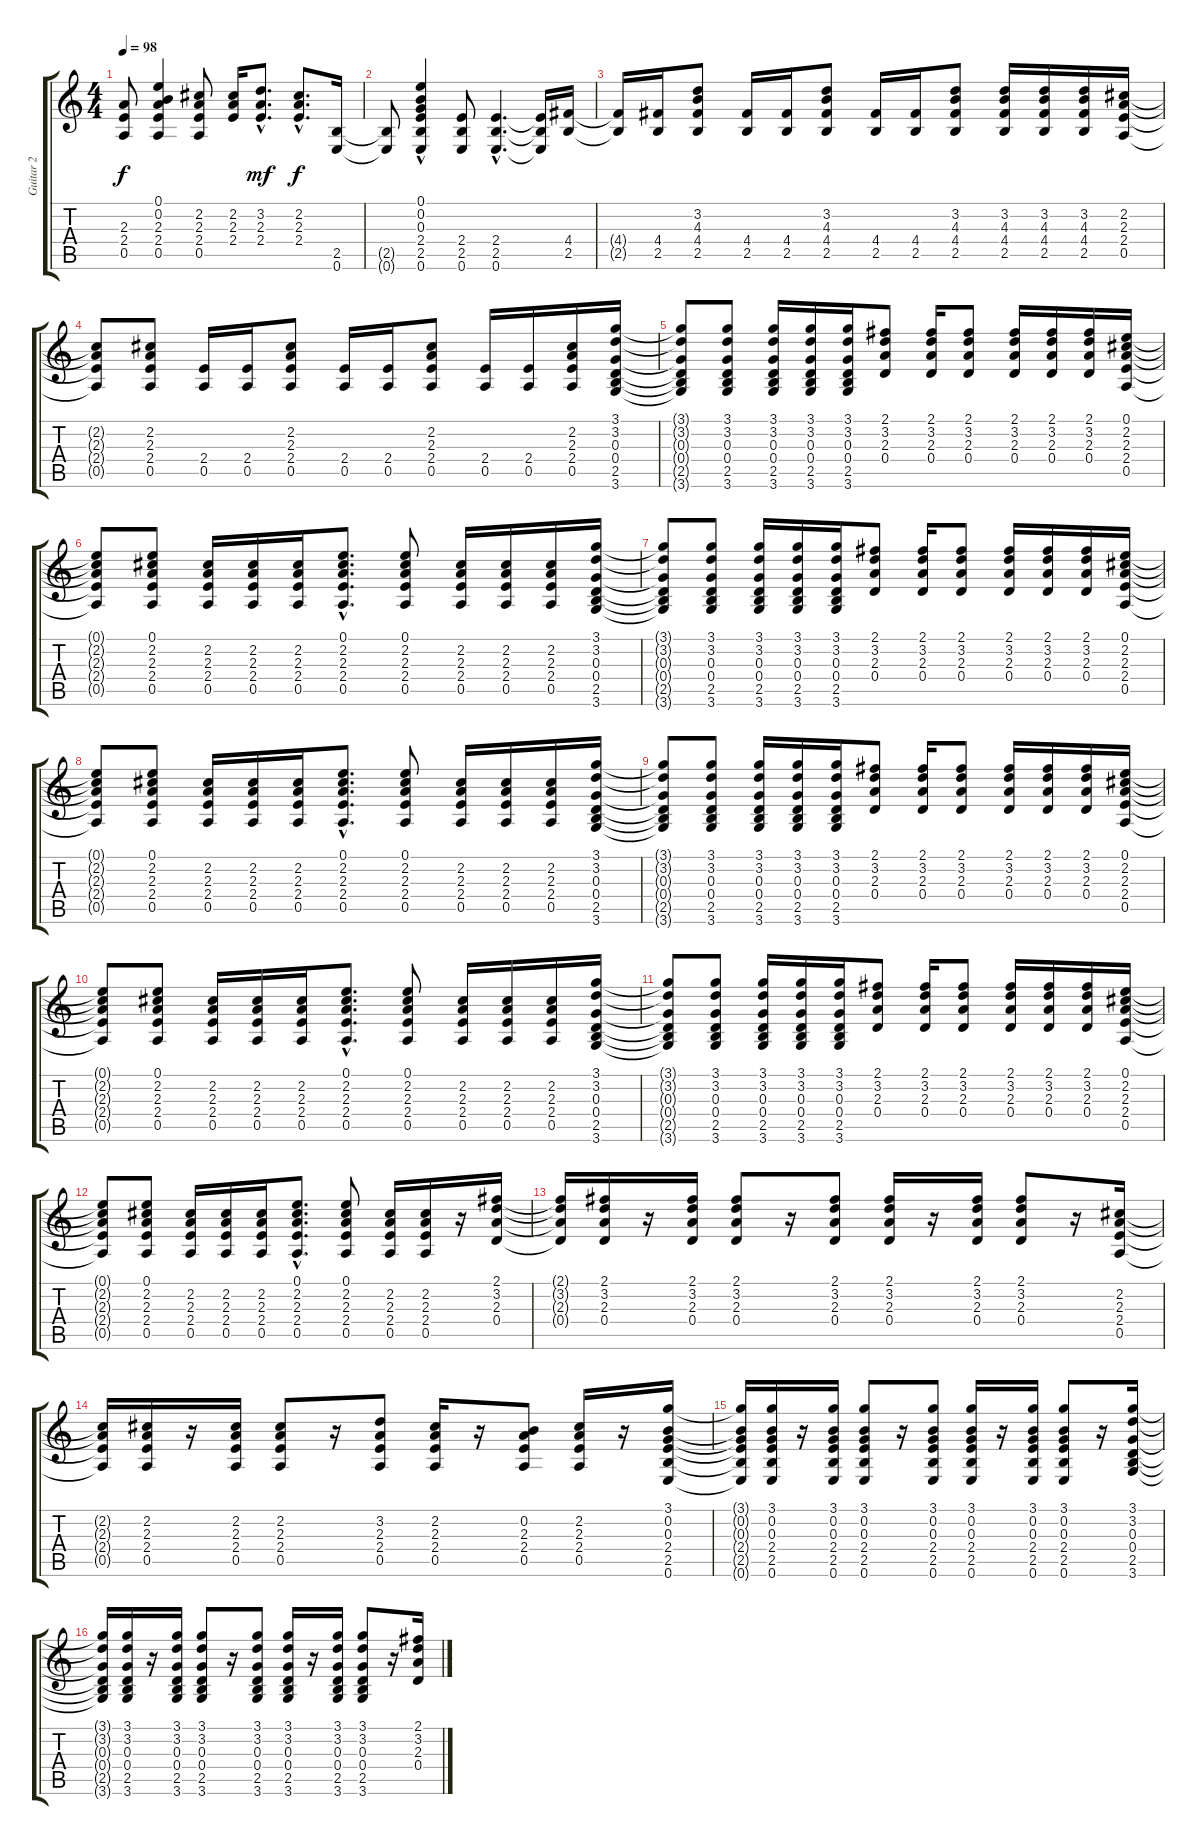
\track ("Guitar 2" "Guitar 2") {instrument distortionguitar}
\staff {score tabs}
\tuning (E4 B3 G3 D3 A2 E2) {hide}
\ts (4 4)
\tempo 98
\clef g2
\ks c
(2.3{t} 2.4{t} 0.5{t}).8{dy f} (0.1 0.2 2.3 2.4 0.5).4 (2.2 2.3 2.4 0.5).8 (2.2 2.3 2.4).16 (3.2{hac} 2.3{hac} 2.4{hac}).8{d dy mf} (2.2{hac} 2.3{hac} 2.4{hac}).8{d dy f} (2.5 0.6).16 |
(2.5{t} 0.6{t}).8 (0.1{hac} 0.2{hac} 0.3{hac} 2.4 2.5 0.6).4{instrument distortionguitar} (2.4 2.5 0.6).8 (2.4{hac} 2.5{hac} 0.6{hac}).4{d} (2.4{t} 2.5{t} 0.6{t}).16 (4.4 2.5).16{instrument distortionguitar} |
(4.4{t} 2.5{t}).16 (4.4 2.5).16 (3.2 4.3 4.4 2.5).8 (4.4 2.5).16 (4.4 2.5).16 (3.2 4.3 4.4 2.5).8 (4.4 2.5).16 (4.4 2.5).16 (3.2 4.3 4.4 2.5).8 (3.2 4.3 4.4 2.5).16 (3.2 4.3 4.4 2.5).16 (3.2 4.3 4.4 2.5).16 (2.2 2.3 2.4 0.5).16 |
(2.2{t} 2.3{t} 2.4{t} 0.5{t}).8 (2.2 2.3 2.4 0.5).8 (2.4 0.5).16 (2.4 0.5).16 (2.2 2.3 2.4 0.5).8 (2.4 0.5).16 (2.4 0.5).16 (2.2 2.3 2.4 0.5).8 (2.4 0.5).16 (2.4 0.5).16 (2.2 2.3 2.4 0.5).16 (3.1 3.2 0.3 0.4 2.5 3.6).16 |
(3.1{t} 3.2{t} 0.3{t} 0.4{t} 2.5{t} 3.6{t}).8 (3.1 3.2 0.3 0.4 2.5 3.6).8 (3.1 3.2 0.3 0.4 2.5 3.6).16 (3.1 3.2 0.3 0.4 2.5 3.6).16 (3.1 3.2 0.3 0.4 2.5 3.6).16 (2.1 3.2 2.3 0.4).8 (2.1 3.2 2.3 0.4).16 (2.1 3.2 2.3 0.4).8 (2.1 3.2 2.3 0.4).16 (2.1 3.2 2.3 0.4).16 (2.1 3.2 2.3 0.4).16 (0.1 2.2 2.3 2.4 0.5).16 |
(0.1{t} 2.2{t} 2.3{t} 2.4{t} 0.5{t}).8 (0.1 2.2 2.3 2.4 0.5).8 (2.2 2.3 2.4 0.5).16 (2.2 2.3 2.4 0.5).16 (2.2 2.3 2.4 0.5).16 (0.1{hac} 2.2{hac} 2.3{hac} 2.4{hac} 0.5{hac}).8{d} (0.1 2.2 2.3 2.4 0.5).8 (2.2 2.3 2.4 0.5).16 (2.2 2.3 2.4 0.5).16 (2.2 2.3 2.4 0.5).16 (3.1 3.2 0.3 0.4 2.5 3.6).16 |
(3.1{t} 3.2{t} 0.3{t} 0.4{t} 2.5{t} 3.6{t}).8 (3.1 3.2 0.3 0.4 2.5 3.6).8 (3.1 3.2 0.3 0.4 2.5 3.6).16 (3.1 3.2 0.3 0.4 2.5 3.6).16 (3.1 3.2 0.3 0.4 2.5 3.6).16 (2.1 3.2 2.3 0.4).8 (2.1 3.2 2.3 0.4).16 (2.1 3.2 2.3 0.4).8 (2.1 3.2 2.3 0.4).16 (2.1 3.2 2.3 0.4).16 (2.1 3.2 2.3 0.4).16 (0.1 2.2 2.3 2.4 0.5).16 |
(0.1{t} 2.2{t} 2.3{t} 2.4{t} 0.5{t}).8 (0.1 2.2 2.3 2.4 0.5).8 (2.2 2.3 2.4 0.5).16 (2.2 2.3 2.4 0.5).16 (2.2 2.3 2.4 0.5).16 (0.1{hac} 2.2{hac} 2.3{hac} 2.4{hac} 0.5{hac}).8{d} (0.1 2.2 2.3 2.4 0.5).8 (2.2 2.3 2.4 0.5).16 (2.2 2.3 2.4 0.5).16 (2.2 2.3 2.4 0.5).16 (3.1 3.2 0.3 0.4 2.5 3.6).16 |
(3.1{t} 3.2{t} 0.3{t} 0.4{t} 2.5{t} 3.6{t}).8 (3.1 3.2 0.3 0.4 2.5 3.6).8 (3.1 3.2 0.3 0.4 2.5 3.6).16 (3.1 3.2 0.3 0.4 2.5 3.6).16 (3.1 3.2 0.3 0.4 2.5 3.6).16 (2.1 3.2 2.3 0.4).8 (2.1 3.2 2.3 0.4).16 (2.1 3.2 2.3 0.4).8 (2.1 3.2 2.3 0.4).16 (2.1 3.2 2.3 0.4).16 (2.1 3.2 2.3 0.4).16 (0.1 2.2 2.3 2.4 0.5).16 |
(0.1{t} 2.2{t} 2.3{t} 2.4{t} 0.5{t}).8 (0.1 2.2 2.3 2.4 0.5).8 (2.2 2.3 2.4 0.5).16 (2.2 2.3 2.4 0.5).16 (2.2 2.3 2.4 0.5).16 (0.1{hac} 2.2{hac} 2.3{hac} 2.4{hac} 0.5{hac}).8{d} (0.1 2.2 2.3 2.4 0.5).8 (2.2 2.3 2.4 0.5).16 (2.2 2.3 2.4 0.5).16 (2.2 2.3 2.4 0.5).16 (3.1 3.2 0.3 0.4 2.5 3.6).16 |
(3.1{t} 3.2{t} 0.3{t} 0.4{t} 2.5{t} 3.6{t}).8 (3.1 3.2 0.3 0.4 2.5 3.6).8 (3.1 3.2 0.3 0.4 2.5 3.6).16 (3.1 3.2 0.3 0.4 2.5 3.6).16 (3.1 3.2 0.3 0.4 2.5 3.6).16 (2.1 3.2 2.3 0.4).8 (2.1 3.2 2.3 0.4).16 (2.1 3.2 2.3 0.4).8 (2.1 3.2 2.3 0.4).16 (2.1 3.2 2.3 0.4).16 (2.1 3.2 2.3 0.4).16 (0.1 2.2 2.3 2.4 0.5).16 |
(0.1{t} 2.2{t} 2.3{t} 2.4{t} 0.5{t}).8 (0.1 2.2 2.3 2.4 0.5).8 (2.2 2.3 2.4 0.5).16 (2.2 2.3 2.4 0.5).16 (2.2 2.3 2.4 0.5).16 (0.1{hac} 2.2{hac} 2.3{hac} 2.4{hac} 0.5{hac}).8{d} (0.1 2.2 2.3 2.4 0.5).8 (2.2 2.3 2.4 0.5).16 (2.2 2.3 2.4 0.5).16 r.16 (2.1 3.2 2.3 0.4).16 |
(2.1{t} 3.2{t} 2.3{t} 0.4{t}).16 (2.1 3.2 2.3 0.4).16 r.16 (2.1 3.2 2.3 0.4).16 (2.1 3.2 2.3 0.4).8 r.16 (2.1 3.2 2.3 0.4).8 (2.1 3.2 2.3 0.4).16 r.16 (2.1 3.2 2.3 0.4).16 (2.1 3.2 2.3 0.4).8 r.16 (2.2 2.3 2.4 0.5).16 |
(2.2{t} 2.3{t} 2.4{t} 0.5{t}).16 (2.2 2.3 2.4 0.5).16 r.16 (2.2 2.3 2.4 0.5).16 (2.2 2.3 2.4 0.5).8 r.16 (3.2 2.3 2.4 0.5).8 (2.2 2.3 2.4 0.5).16 r.16 (0.2 2.3 2.4 0.5).8 (2.2 2.3 2.4 0.5).16 r.16 (3.1 0.2 0.3 2.4 2.5 0.6).16 |
(3.1{t} 0.2{t} 0.3{t} 2.4{t} 2.5{t} 0.6{t}).16 (3.1 0.2 0.3 2.4 2.5 0.6).16 r.16 (3.1 0.2 0.3 2.4 2.5 0.6).16 (3.1 0.2 0.3 2.4 2.5 0.6).8 r.16 (3.1 0.2 0.3 2.4 2.5 0.6).8 (3.1 0.2 0.3 2.4 2.5 0.6).16 r.16 (3.1 0.2 0.3 2.4 2.5 0.6).16 (3.1 0.2 0.3 2.4 2.5 0.6).8 r.16 (3.1 3.2 0.3 0.4 2.5 3.6).16 |
(3.1{t} 3.2{t} 0.3{t} 0.4{t} 2.5{t} 3.6{t}).16 (3.1 3.2 0.3 0.4 2.5 3.6).16 r.16 (3.1 3.2 0.3 0.4 2.5 3.6).16 (3.1 3.2 0.3 0.4 2.5 3.6).8 r.16 (3.1 3.2 0.3 0.4 2.5 3.6).8 (3.1 3.2 0.3 0.4 2.5 3.6).16 r.16 (3.1 3.2 0.3 0.4 2.5 3.6).16 (3.1 3.2 0.3 0.4 2.5 3.6).8 r.16 (2.1 3.2 2.3 0.4).16
